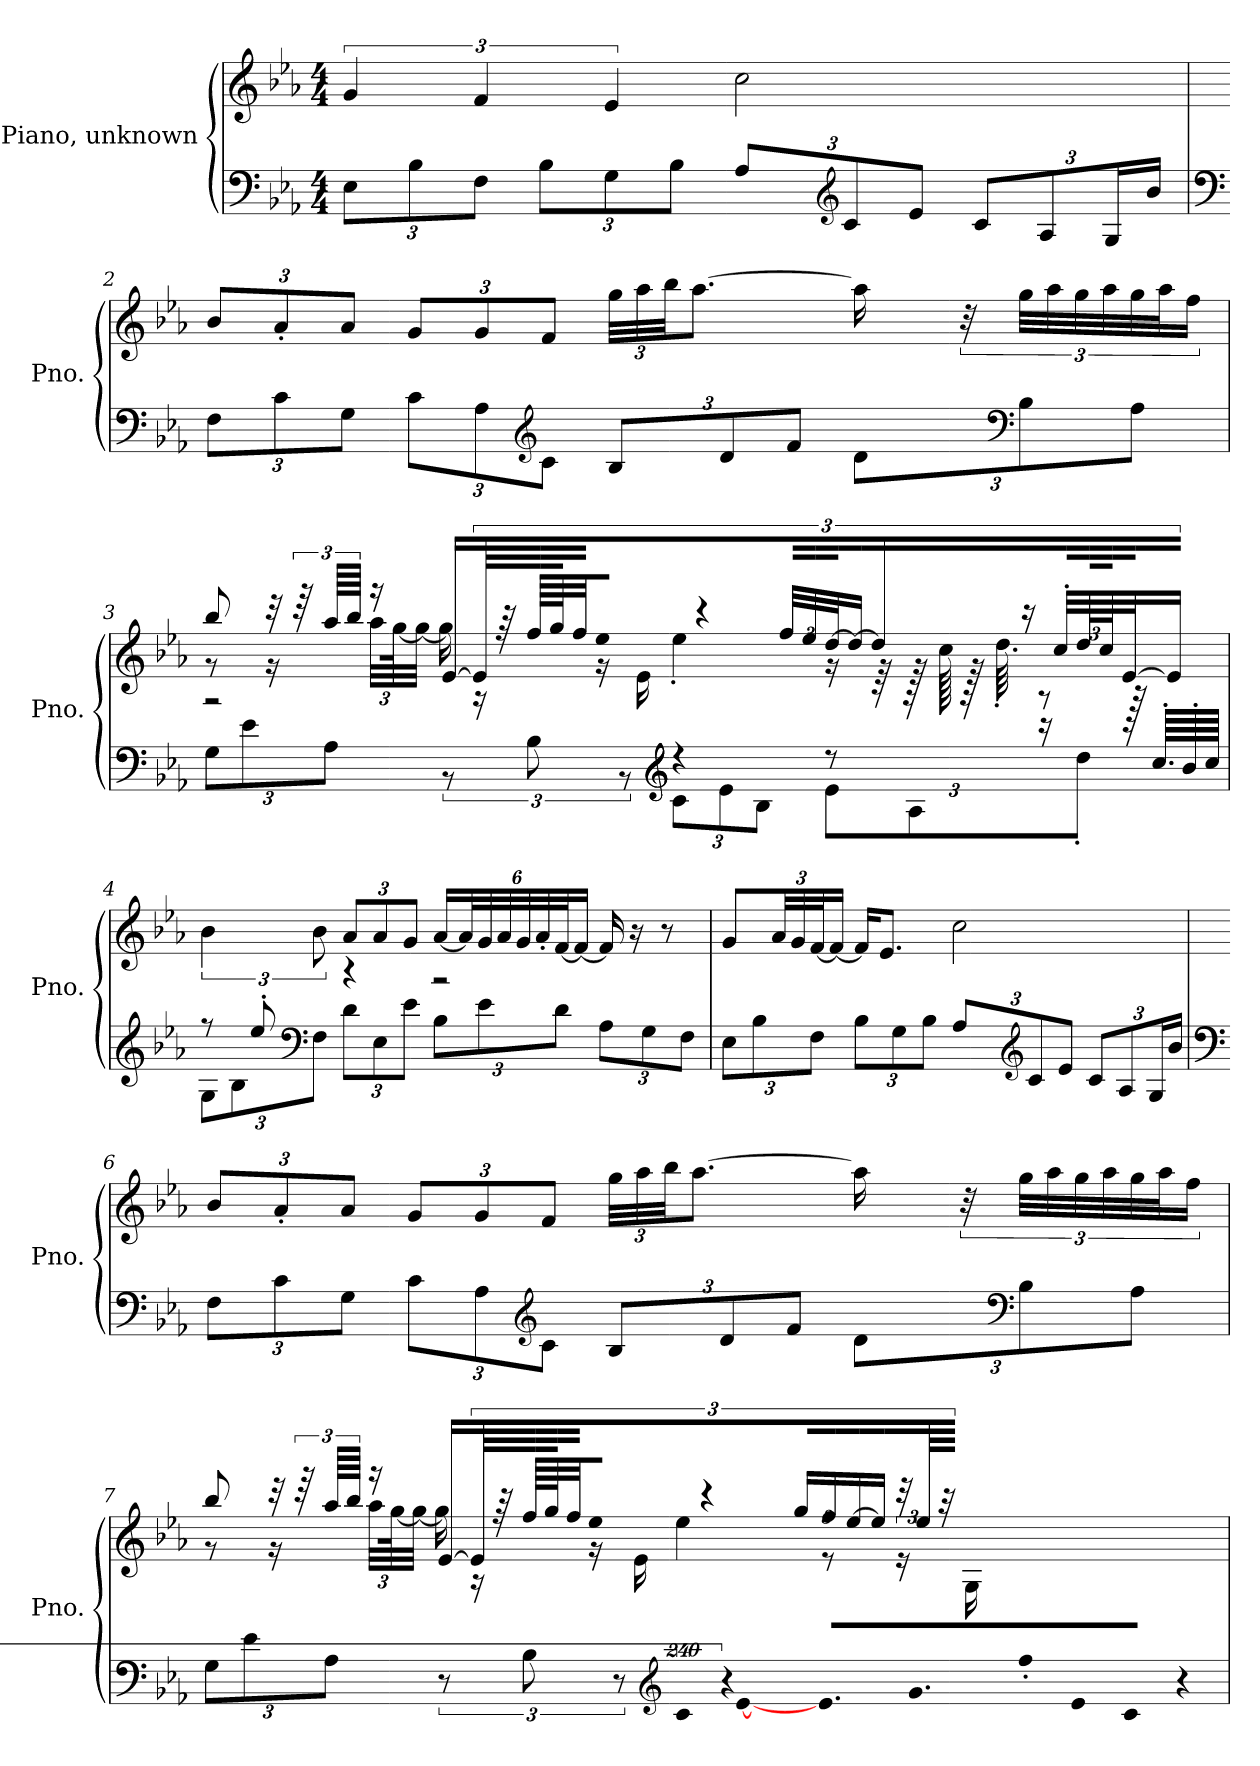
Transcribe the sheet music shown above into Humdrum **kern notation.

**kern	**kern
*part1	*part1
*staff2	*staff1
*I"Piano, unknown	*
*I'Pno.	*
*clefF4	*clefG2
*k[b-e-a-]	*k[b-e-a-]
*M4/4	*M4/4
*MM120	*MM120
*Xbrackettup	*
=1	=1
12E-\L	6g/
12B-\	.
12F\J	6f/
12B-\L	.
12G\	6e-/
12B-\J	.
12A-/L	2cc\
*clefG2	*
12c/	.
12e-/J	.
12c/L	.
12A-/	.
24G/L	.
24b-/JJ	.
=2	=2
*clefF4	*
*	*Xbrackettup
12F\L	12b-/L
12c\	12a-'/
12G\J	12a-/J
12c\L	12g/L
12A-\	12g/
*clefG2	*
12c\J	12f/J
12B-/L	48gg\LLL
.	48aa-\
.	48bb-\JJ
.	[8.aa-\J
12d/	.
12f/J	.
12d\L	16aa-\]
*	*brackettup
.	48r
*clefF4	*
12B-\	48gg\LLL
.	48aa-\
*	*Xbrackettup
.	48gg\
.	48aa-\
12A-\J	48gg\
.	48aa-\J
.	24ff\JJ
!!LO:LB:g=z
=3	=3
*^	*^
2r	12G\L	8bb-/	8r
.	12e-\	.	.
.	.	32r	16r
*	*	*brackettup	*
.	.	96r	.
.	12A-\J	96aa-/LLLL	.
.	.	96bb-/JJJJ	.
*	*	*	*Xbrackettup
.	.	16r	48aa-\LLL
.	.	.	[96gg\K
.	.	.	32gg\JJJ_
*	*brackettup	*	*
.	12r	[16e-/LL	16gg\]
*	*	*brackettup	*
.	.	96e-/JJkk]	16r
.	.	96r	.
.	12B-\	96ff/LLLL	.
.	.	96gg/J	.
.	.	48ff/JJ	.
.	.	8ee-/J	16r
.	12r	.	.
.	.	.	16e-\
*clefG2	*	*	*
*	*Xbrackettup	*	*
4r	12c\L	8r	4ee-'\
.	12e-\	.	.
*	*	*Xbrackettup	*
.	.	48ff/LLL	.
.	.	48ee-/	.
.	12B-\J	[48dd/J	.
.	.	16dd/JJ_	.
8r	12e-\L	16dd/]	16r
.	.	16r	64r
.	.	.	128r
.	12A-\	.	.
.	.	.	128cc\
.	.	.	128r
.	.	.	64.dd'\
16r	.	48cc'/LLL	8r
.	.	96dd/L	.
.	.	96cc/J	.
.	12dd'\J	[48e-/J	.
128r	.	16e-/JJ]	.
64.cc'/LLLL	.	.	.
64b-'/	.	.	.
64cc/JJJJ	.	.	.
*	*	*v	*v
!!LO:LB:g=z
=4	=4	=4
*	*	*brackettup
8r	12G\L	6b-\
.	12B-\	.
8ee-'/	.	.
*clefF4	*	*
.	12F\J	12b-\
*	*	*Xbrackettup
4r	12d\L	12a-/L
.	12E-\	12a-/
.	12e-\J	12g/J
2r	12B-\L	[16a-/LL
.	.	48a-/L]
.	12e-\	48g/
.	.	48a-/
.	.	48g/
.	.	48a-'/
.	12d\J	[48f/J
.	.	16f/JJ_
.	12A-\L	16f/]
.	.	16r
.	12G\	.
.	.	8r
.	12F\J	.
*v	*v	*
=5	=5
12E-\L	8g/L
12B-\	.
.	48a-/LL
.	48g/
12F\J	[48f/J
.	16f/JJ_
12B-\L	16f/KL]
.	8.e-/J
12G\	.
12B-\J	.
12A-/L	2cc\
*clefG2	*
12c/	.
12e-/J	.
12c/L	.
12A-/	.
24G/L	.
24b-/JJ	.
!!LO:LB:g=z
=6	=6
*clefF4	*
12F\L	12b-/L
12c\	12a-'/
12G\J	12a-/J
12c\L	12g/L
12A-\	12g/
*clefG2	*
12c\J	12f/J
12B-/L	48gg\LLL
.	48aa-\
.	48bb-\JJ
.	[8.aa-\J
12d/	.
12f/J	.
12d\L	16aa-\]
*	*brackettup
.	48r
*clefF4	*
12B-\	48gg\LLL
.	48aa-\
*	*Xbrackettup
.	48gg\
.	48aa-\
12A-\J	48gg\
.	48aa-\J
.	24ff\JJ
!!LO:LB:g=z
=7	=7
*	*^
12G\L	8bb-/	8r
12e-\	.	.
.	32r	16r
*	*brackettup	*
.	96r	.
12A-\J	96aa-/LLLL	.
.	96bb-/JJJJ	.
*	*	*Xbrackettup
.	16r	48aa-\LLL
.	.	[96gg\K
.	.	32gg\JJJ_
*brackettup	*	*
12r	[16e-/LL	16gg\]
*	*brackettup	*
.	96e-/JJkk]	16r
.	96r	.
12B-\	96ff/LLLL	.
.	96gg/J	.
.	48ff/JJ	.
.	8ee-/J	16r
12r	.	.
.	.	16e-\
*clefG2	*	*
!LO:N:vis=16	!	!
1920%137c/	4r	4ee-\
!LO:N:vis=64	!	!
960%17r	.	.
!LO:N:vis=64	!	!
[960%17e-/	.	.
1920ryy	.	.
!LO:N:vis=32.	!	!
1920%103e-/LLL]	.	.
!LO:N:vis=32.	!	!
1920%103g/	.	.
!LO:N:vis=32	!	!
640%23ff'/JJ	.	.
*	*Xbrackettup	*
.	24gg/LL	8r
12e-/	.	.
.	24ff/	.
.	[24ee-/	.
12c/J	.	.
.	16ee-/JJ]	16r
12r	.	.
*	*brackettup	*
.	48r	16G\
.	96ee-/	.
.	32r	.
.	1920ryy	1920ryy
*	*v	*v
=	=
*-	*-
